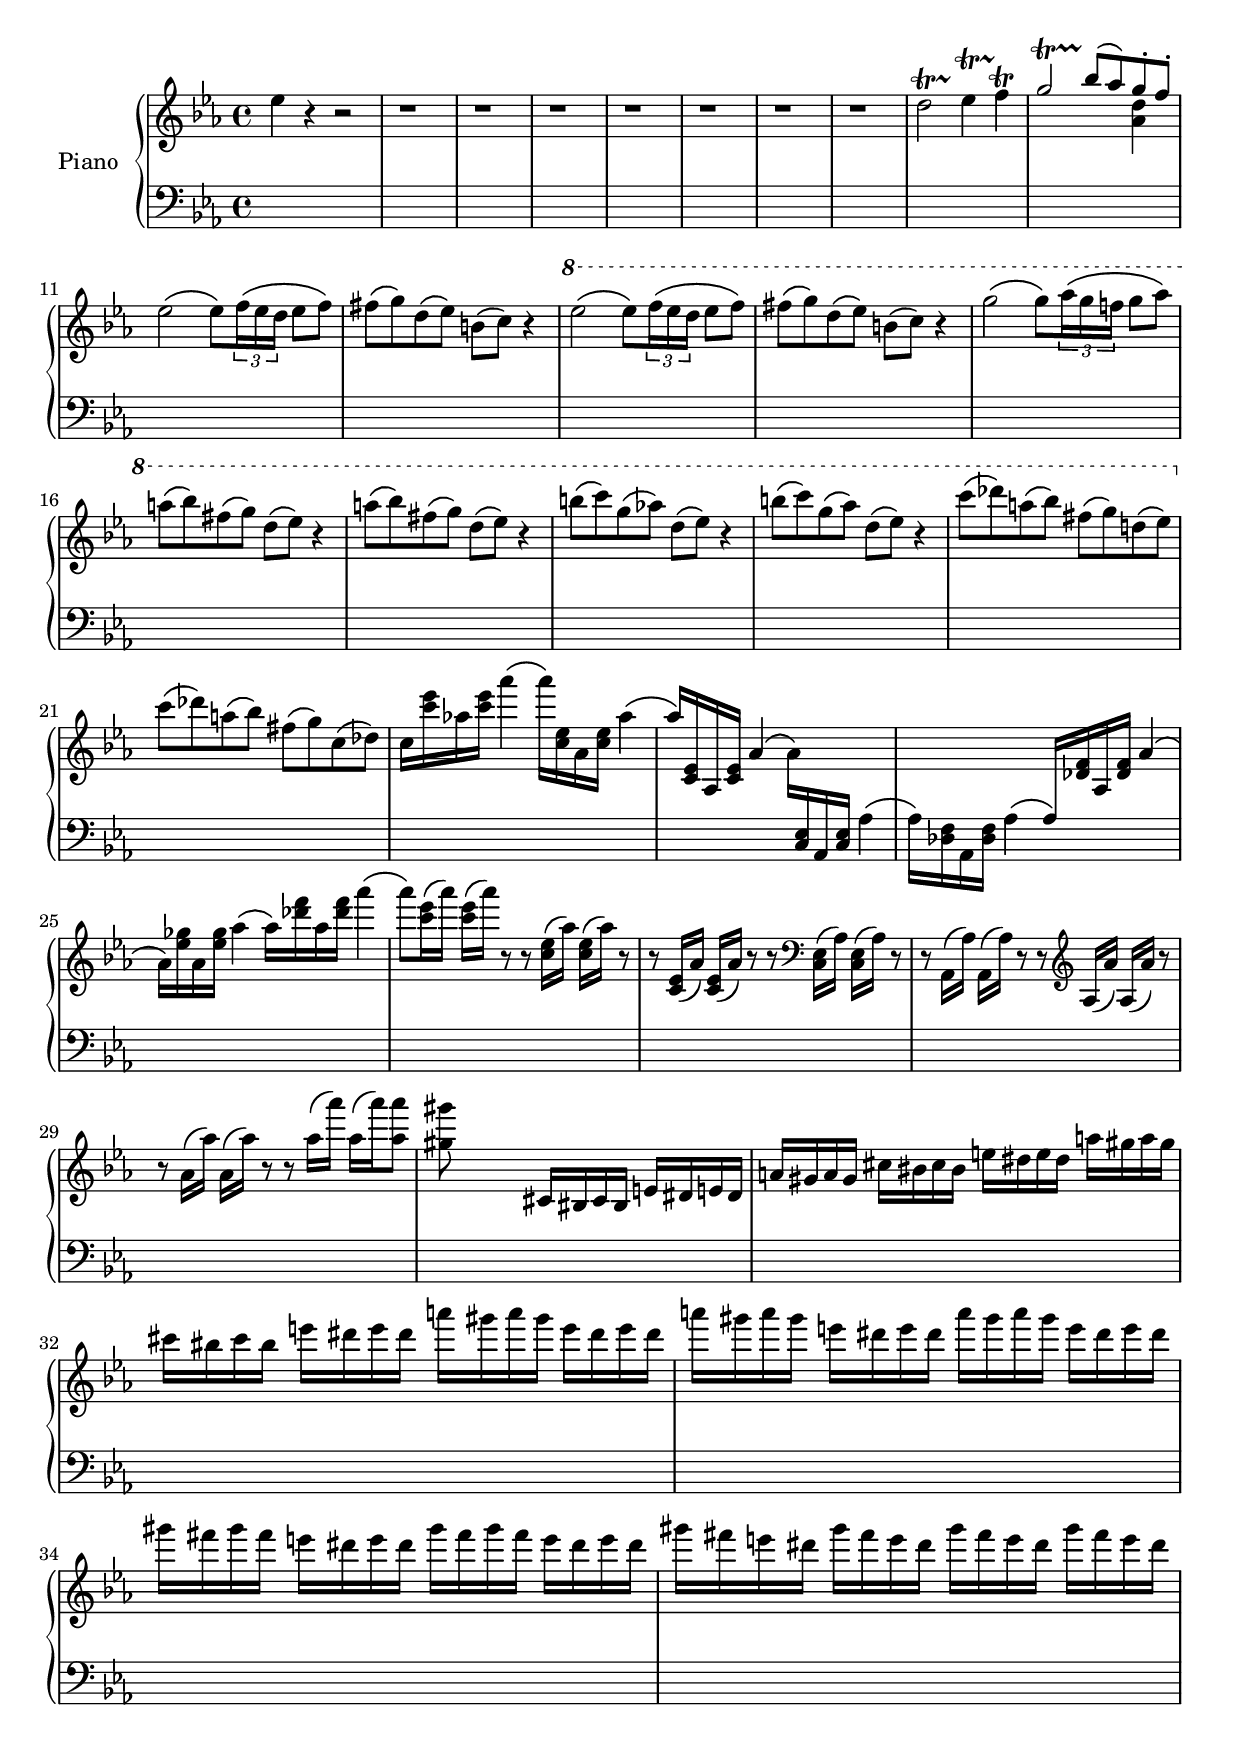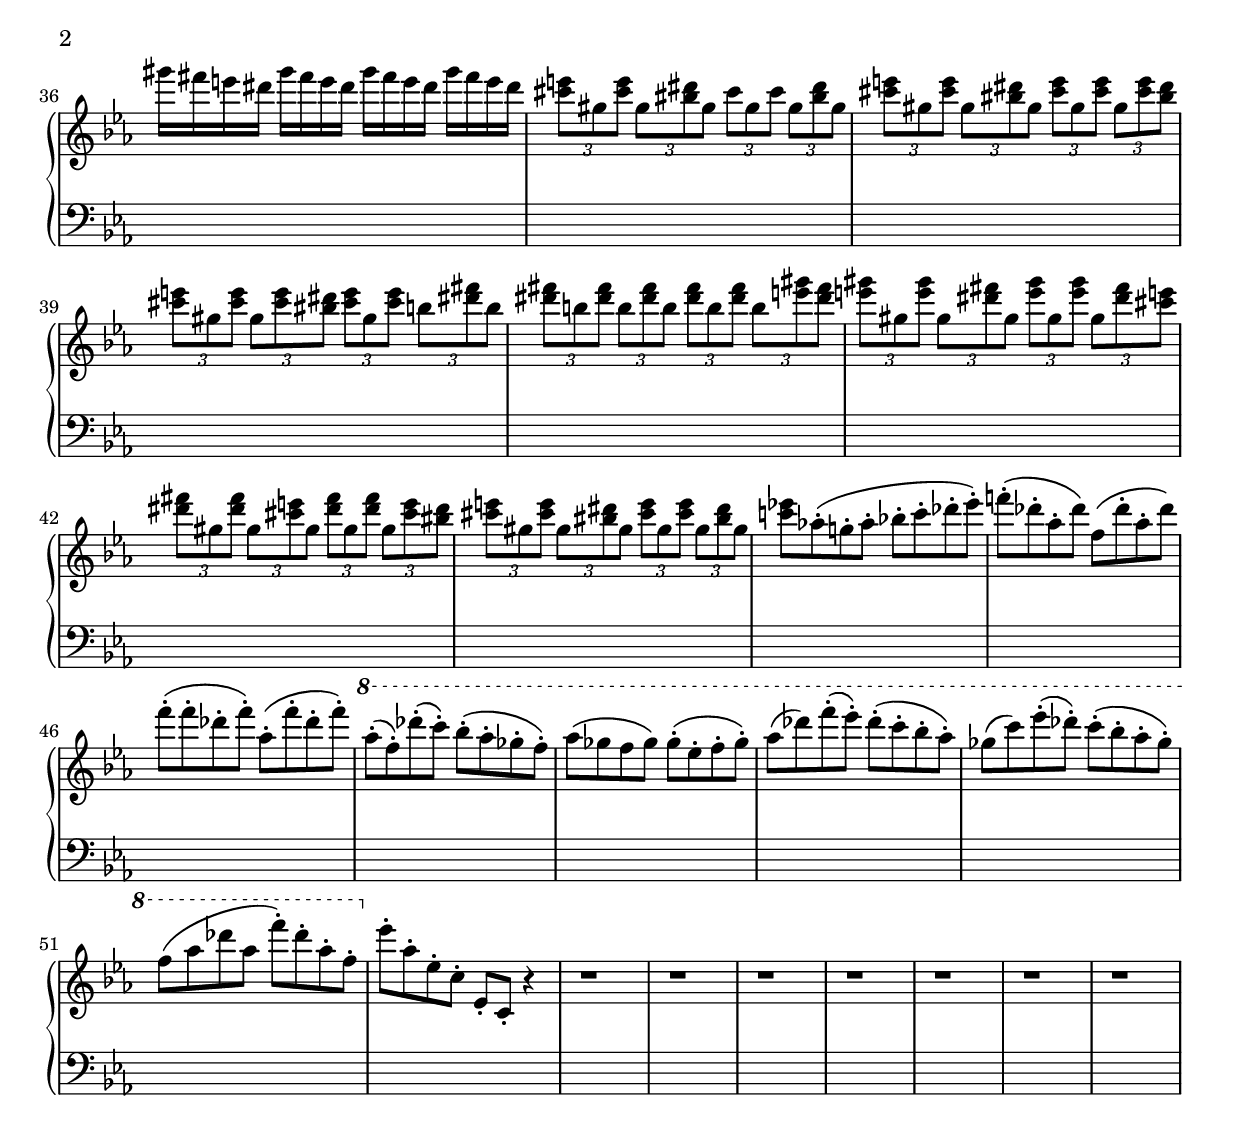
\version "2.20.0"

global = {
  \key ees \major
  \time 4/4
}

%\include "Piano 0-1.ly"
%\include "Piano 98-120.ly"
%\include "Piano 121-157.ly"
%\include "Piano 165-218.ly"
%\include "Piano 255-295.ly"
%\include "Piano 296-361.ly"

right = \relative c' {
  \global
%  \right_Zero_One
%  \right_NinetyEight_OneHundredTwenty
%  \right_OneHundredTwentyOne_OneHundredFiftySeven
%  \right_OneHundredSixtyFive_TwoHundredEighteen
%  \right_TwoHundredFiftyFive_TwoHundredNintyFive
%  \right_TwoHundredNinetySix_ThreeHundredSixtyOne
%  2nd Cadenza (not complete)

  % 362
  ees'4 r4 r2 |
  % 363
  r1 |
  % 364
  r1 |
  % 365
  r1 |
  % 366
  r1 |
  % 367
  r1 |
  % 368
  r1 |
  % 369
  r1 |
  % 370
  d2 \startTrillSpan
  ees4 \startTrillSpan
  f4 \stopTrillSpan \trill |
  % 371
  <<
    { g2 \startTrillSpan bes8 \stopTrillSpan \( aes \) g-. f-. }
    \\
    { s2. <aes, d>4 }
  >> |
  % 372
 ees'2 \( ees8 \) \tuplet 3/2 { f16 \( ees d }  ees8 f \) |
  % 373
  fis8 \( g \) d \( ees \) b \( c \) r4 |
  % 374
  \ottava 1 
  ees'2 \( ees8 \) \tuplet 3/2 { f16 \( ees d }  ees8 f \) |
  % 375
  fis8 \( g \) d \( ees \) b \( c \) r4 |
  % 376
  g'2 \( g8 \) \tuplet 3/2 { aes16 \( g f! }  g8 aes \) |
  % 377
  a8 \( bes \) fis \( g \) d \( ees \) r4 |
  % 378
  a8 \( bes \) fis \( g \) d \( ees \) r4 |
  % 379
  b'8 \( c \) g \( aes! \) d, \( ees \) r4 |
  % 380
  b'8 \( c \) g \( aes \) d, \( ees \) r4 |
  % 381
  c'8 \( des \) a \( bes \) fis \( g \) d! \( ees \) \ottava 0 |
  % 382
  c8 \( des \) a \( bes \) fis \( g \) c, \( des \) |
  % 383
  c16 <c' ees> aes! <c ees> aes'4 \( aes16 \) <c,, ees> aes <c ees> aes'4 \( |
  % 384
  aes16 \) <c,, ees> aes <c ees> aes'4 \( aes16 \) \change Staff = "left" <c,, ees> aes <c ees> aes'4 \( |
  % 385
  aes16 \) <des, f> aes <des f> aes'4 \( aes16 \)
  \change Staff = "right" <des f> aes <des f> aes'4 \( |
  % 386
  aes16 \) <ees' ges> aes, <ees' ges> aes4 \( aes16 \) <des f> aes <des f> aes'4 \(
  % 387
  aes8 \) <c, ees>16 \( aes' \) <c, ees> \( aes' \) r8 r8 <c,, ees>16 \( aes' \) <c, ees> \( aes' \) r8 |
  % 388
  r8 <c,, ees>16 \( aes' \) <c, ees> \( aes' \) r8 r8 \clef bass <c,, ees>16 \( aes' \) <c, ees> \( aes' \) r8 |
  % 389
  r8 aes,16 \( aes' \) aes, \( aes' \) r8 r8 \clef treble aes16 \( aes' \) aes, \( aes' \) r8 |
  % 390
  r8 aes16 \( aes' \) aes,16 \( aes' \) r8 r8 aes16 \( aes' \) aes, \( aes' \) <aes, aes'>8 |
  % 391
  <gis gis'>8 s4. cis,,16 bis cis bis e! dis e! dis |
  % 392
  a'16 gis a gis cis bis cis bis e dis e dis a' gis a gis |
  % 393
  cis16 bis cis bis e dis! e dis a' gis a gis e dis e dis |
  % 394
  a' gis a gis e dis e dis a' gis a gis e dis e dis |
  % 395
  gis16 fis gis fis e dis e dis gis fis gis fis e dis e dis |
  % 396
  gis16 fis e dis gis fis e dis gis fis e dis gis fis e dis |
  % 397
  gis16 fis e dis gis fis e dis gis16 fis e dis gis16 fis e dis |
  % 398
  \tuplet 3/2 { <cis e>8 gis <cis e> }
  \tuplet 3/2 { gis <bis dis> gis }
  \tuplet 3/2 { cis gis cis }
  \tuplet 3/2 { gis <bis dis> gis } |
  % 399
  \tuplet 3/2 { <cis e>8 gis <cis e> }
  \tuplet 3/2 { gis <bis dis> gis }
  \tuplet 3/2 { <cis e> gis <cis e> }
  \tuplet 3/2 { gis <cis e> <bis dis> } |
  % 400
  \tuplet 3/2 { <cis e>8 gis <cis e> }
  \tuplet 3/2 { gis <cis e> <bis dis> }
  \tuplet 3/2 { <cis e> gis <cis e> }
  \tuplet 3/2 { b <dis! fis> b } |
  % 401
  \tuplet 3/2 { <dis fis>8 b <dis fis> }
  \tuplet 3/2 { b <dis fis> b }
  \tuplet 3/2 { <dis fis> b <dis fis> }
  \tuplet 3/2 { b <e gis> <dis fis> } |
  % 402
  \tuplet 3/2 { <e gis>8 gis, <e' gis> }
  \tuplet 3/2 { gis, <dis' fis> gis, }
  \tuplet 3/2 { <e' gis> gis, <e' gis> }
  \tuplet 3/2 { gis, <dis' fis> <cis e!> } |
  % 403
  \tuplet 3/2 { <dis fis>8 gis, <dis' fis> }
  \tuplet 3/2 { gis, <cis e> gis }
  \tuplet 3/2 { <dis' fis> gis, <dis' fis> }
  \tuplet 3/2 { gis, <cis e> <bis dis> } |
  % 404
  \tuplet 3/2 { <cis e>8 gis <cis e> }
  \tuplet 3/2 { gis <bis dis> gis }
  \tuplet 3/2 { <cis e> gis <cis e> }
  \tuplet 3/2 { gis <bis dis> gis } |
  % 405
  <c! ees!>8 aes!-. \( g!-. aes-. bes!-. c-. des-. ees-. \) |
  % 406
  f!8-. \( des-. aes-. des \) f, \( des'-. aes-. des \) |
  % 407
  f8-. \( f-. des-. f-. \) aes,-. \( f'-. des-. f-. \) |
  % 408
  \ottava 1 aes8-. \( f-. \) des'-. \( c-. \) bes-. \( aes-. ges-. f-. \) |
  % 409
  aes8 \( ges f ges \) ges-. \( ees-. f-. ges-. \) |
  % 410
  aes8 \( des \) f-. \( ees-. \) des-. \( c-. bes-. aes-. \) |
  % 411
  ges8 \( c \) ees-. \( des-. \) c-. \( bes-. aes-. ges-. \) |
  % 412
  f8 \( aes des aes f'-. \) des-. aes-. f-. |
  % 413
  \ottava 0 ees8-. aes,-. ees-. c-. ees,-. c-. r4 |
  % 414
  r1 |
  % 415
  r1 |
  % 416
  r1 |
  % 417
  r1 |
  % 418
  r1 |
  % 419
  r1 |
  % 420
  r1 |
}
  
left = \relative c {
  \global
%  \left_Zero_One
%  \left_NinetyEight_OneHundredTwenty
%  \left_OneHundredTwentyOne_OneHundredFiftySeven
%  \left_OneHundredSixtyFive_TwoHundredEighteen
%  \left_TwoHundredFiftyFive_TwoHundredNintyFive
%  \left_TwoHundredNinetySix_ThreeHundredSixtyOne
%  2nd Cadenza (not complete)

  % 362
  s1 |
  % 363
  s1 |
  % 364
  s1 |
  % 365
  s1 |
  % 366
  s1 |
  % 367
  s1 |
  % 368
  s1 |
  % 369
  s1 |
  % 370
  s1 |
  % 371
  s1 |
  % 372
  s1 |
  % 373
  s1 |
  % 374
  s1 |
  % 375
  s1 |
  % 376
  s1 |
  % 377
  s1 |
  % 378
  s1 |
  % 379
  s1 |
  % 380
  s1 |
  % 381
  s1 |
  % 382
  s1 |
  % 383
  s1 |
  % 384
  s1 |
  % 385
  s1 |
  % 386
  s1 |
  % 387
  s1 |
  % 388
  s1 |
  % 389
  s1 |
  % 390
  s1 |
  % 391
  s1 |
  % 392
  s1 |
  % 393
  s1 |
  % 394
  s1 |
  % 395
  s1 |
  % 396
  s1 |
  % 397
  s1 |
  % 398
  s1 |
  % 399
  s1 |
  % 400
  s1 |
  % 401
  s1 |
  % 402
  s1 |
  % 403
  s1 |
  % 404
  s1 |
  % 405
  s1 |
  % 406
  s1 |
  % 407
  s1 |
  % 408
  s1 |
  % 409
  s1 |
  % 410
  s1 |
  % 411
  s1 |
  % 412
  s1 |
  % 413
  s1 |
  % 414
  s1 |
  % 415
  s1 |
  % 416
  s1 |
  % 417
  s1 |
  % 418
  s1 |
  % 419
  s1 |
  % 420
  s1 |

}

\score {
  \new PianoStaff \with {
    instrumentName = "Piano"
  } <<
    \new Staff = "right" \with {
      midiInstrument = "acoustic grand"
    } \right
    \new Staff = "left" \with {
      midiInstrument = "acoustic grand"
    } { \clef bass \left }
  >>
  \layout { 
    \context {
      \PianoStaff
      \consists #Span_stem_engraver
    }
  }
  \midi {
    \tempo 4=100
  }
}
